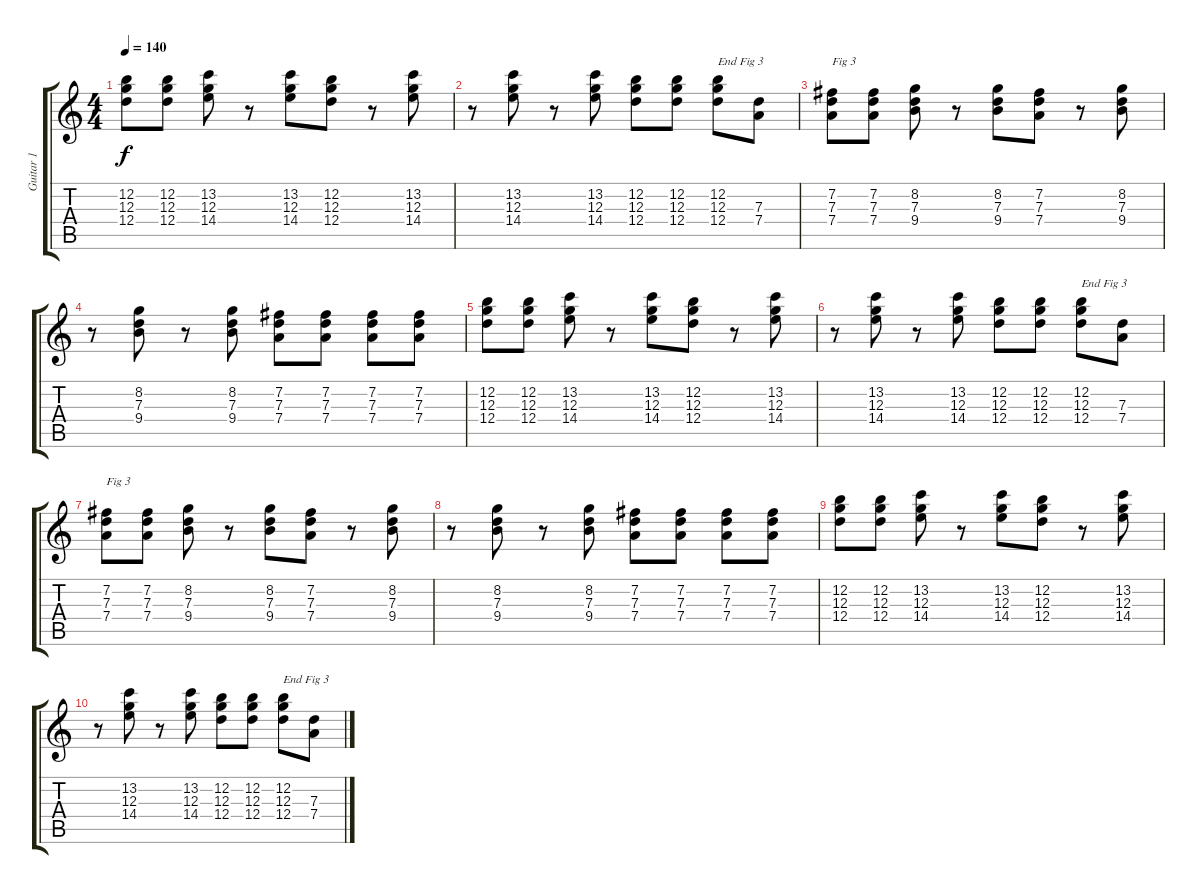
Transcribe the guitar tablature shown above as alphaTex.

\track ("Guitar 1" "Guitar 1") {instrument distortionguitar}
\staff {score tabs}
\tuning (E4 B3 G3 D3 A2 E2) {hide}
\ts (4 4)
\tempo 140
\clef g2
\ks c
(12.2 12.3 12.4).8{dy f} (12.2 12.3 12.4).8 (13.2 12.3 14.4).8 r.8 (13.2 12.3 14.4).8 (12.2 12.3 12.4).8 r.8 (13.2 12.3 14.4).8 |
r.8 (13.2 12.3 14.4).8 r.8 (13.2 12.3 14.4).8 (12.2 12.3 12.4).8 (12.2 12.3 12.4).8 (12.2 12.3 12.4).8{txt "End Fig 3"} (7.3 7.4).8 |
(7.2 7.3 7.4).8{txt "Fig 3"} (7.2 7.3 7.4).8 (8.2 7.3 9.4).8 r.8 (8.2 7.3 9.4).8 (7.2 7.3 7.4).8 r.8 (8.2 7.3 9.4).8 |
r.8 (8.2 7.3 9.4).8 r.8 (8.2 7.3 9.4).8 (7.2 7.3 7.4).8 (7.2 7.3 7.4).8 (7.2 7.3 7.4).8 (7.2 7.3 7.4).8 |
(12.2 12.3 12.4).8 (12.2 12.3 12.4).8 (13.2 12.3 14.4).8 r.8 (13.2 12.3 14.4).8 (12.2 12.3 12.4).8 r.8 (13.2 12.3 14.4).8 |
r.8 (13.2 12.3 14.4).8 r.8 (13.2 12.3 14.4).8 (12.2 12.3 12.4).8 (12.2 12.3 12.4).8 (12.2 12.3 12.4).8{txt "End Fig 3"} (7.3 7.4).8 |
(7.2 7.3 7.4).8{txt "Fig 3"} (7.2 7.3 7.4).8 (8.2 7.3 9.4).8 r.8 (8.2 7.3 9.4).8 (7.2 7.3 7.4).8 r.8 (8.2 7.3 9.4).8 |
r.8 (8.2 7.3 9.4).8 r.8 (8.2 7.3 9.4).8 (7.2 7.3 7.4).8 (7.2 7.3 7.4).8 (7.2 7.3 7.4).8 (7.2 7.3 7.4).8 |
(12.2 12.3 12.4).8 (12.2 12.3 12.4).8 (13.2 12.3 14.4).8 r.8 (13.2 12.3 14.4).8 (12.2 12.3 12.4).8 r.8 (13.2 12.3 14.4).8 |
r.8 (13.2 12.3 14.4).8 r.8 (13.2 12.3 14.4).8 (12.2 12.3 12.4).8 (12.2 12.3 12.4).8 (12.2 12.3 12.4).8{txt "End Fig 3"} (7.3 7.4).8
